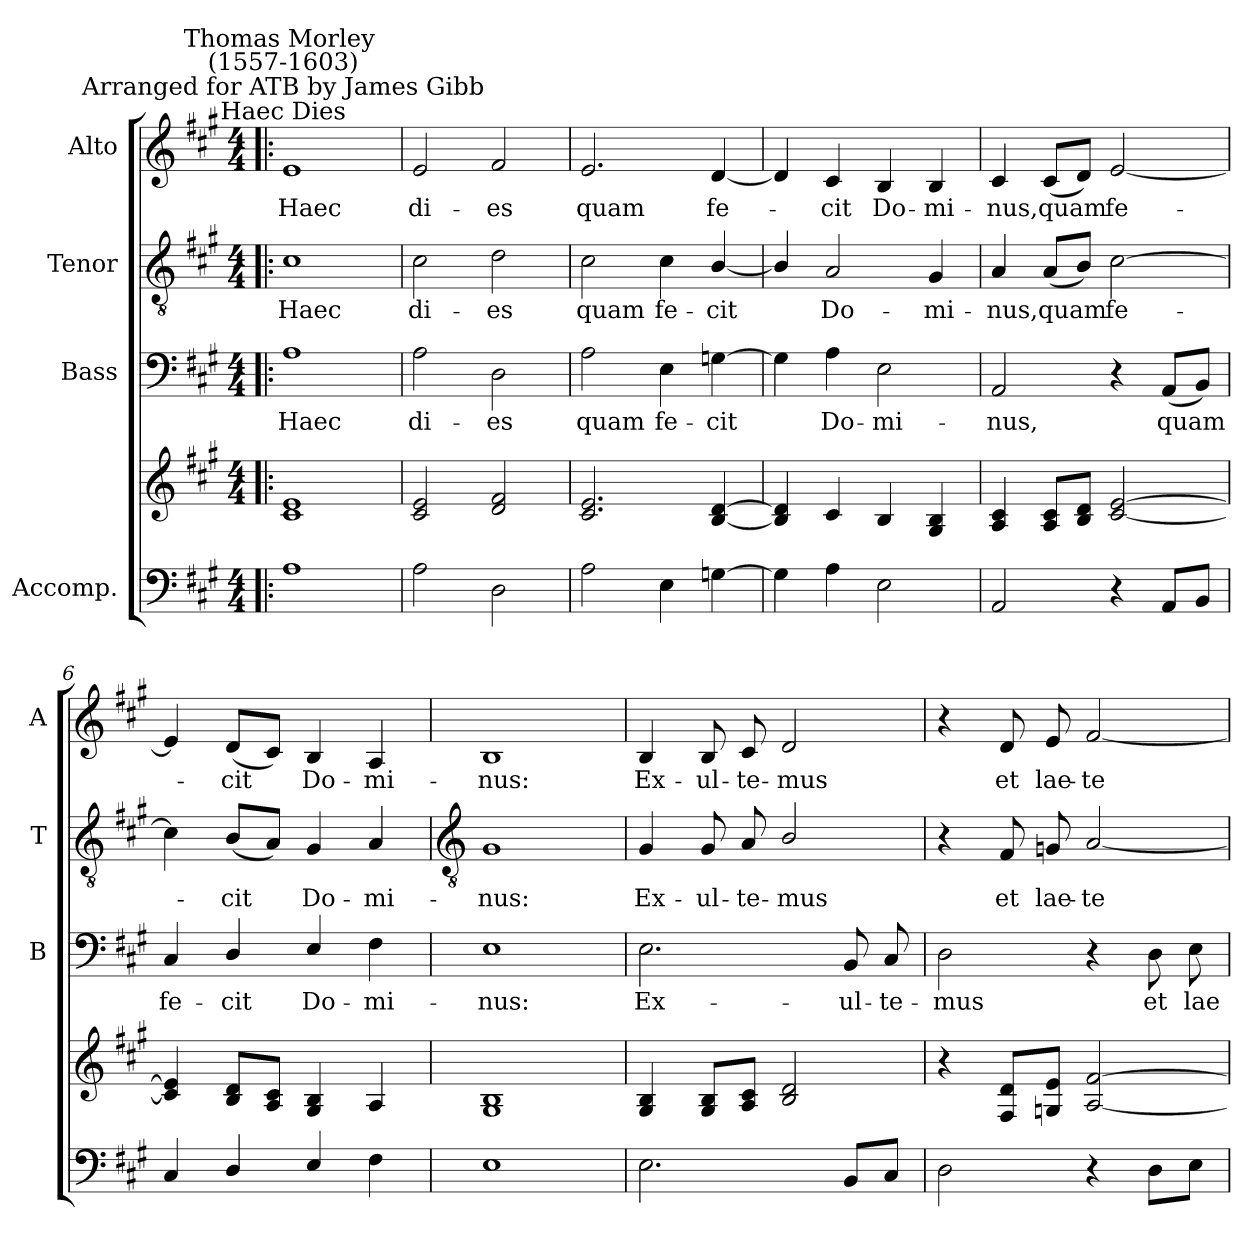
**kern	**kern	**kern	**text	**kern	**text	**kern	**text
*part4	*part4	*part3	*part3	*part2	*part2	*part1	*part1
*staff5	*staff4	*staff3	*staff3	*staff2	*staff2	*staff1	*staff1
*I"Accomp.	*	*I"Bass	*	*I"Tenor	*	*I"Alto	*
*	*	*I'B	*	*I'T	*	*I'A	*
*clefF4	*clefG2	*clefF4	*	*clefGv2	*	*clefG2	*
*k[f#c#g#]	*k[f#c#g#]	*k[f#c#g#]	*	*k[f#c#g#]	*	*k[f#c#g#]	*
*A:	*A:	*A:	*	*A:	*	*A:	*
*M4/4	*M4/4	*M4/4	*	*M4/4	*	*M4/4	*
=1!|:	=1!|:	=1!|:	=1!|:	=1!|:	=1!|:	=1!|:	=1!|:
!	!	!	!	!	!	!LO:TX:a:cj:t=Haec Dies	!
!	!	!	!	!	!	!LO:TX:a:cj:t=Arranged for ATB by James Gibb	!
!	!	!	!	!	!	!LO:TX:a:cj:t=Thomas Morley \n(1557-1603)	!
!	!	!	!LO:LY:b	!	!LO:LY:b	!	!LO:LY:b
1A	1c# 1e	1A	Haec	1c#	Haec	1e	Haec
=2	=2	=2	=2	=2	=2	=2	=2
!	!	!	!LO:LY:b	!	!LO:LY:b	!	!LO:LY:b
2A	2c# 2e	2A	di-	2c#	di-	2e	di-
!	!	!	!LO:LY:b	!	!LO:LY:b	!	!LO:LY:b
2D	2d 2f#	2D	-es	2d	-es	2f#	-es
=3	=3	=3	=3	=3	=3	=3	=3
!	!	!	!LO:LY:b	!	!LO:LY:b	!	!LO:LY:b
2A	2.c# 2.e	2A	quam	2c#	quam	2.e	quam
!	!	!	!LO:LY:b	!	!LO:LY:b	!	!
4E	.	4E	fe-	4c#	fe-	.	.
!	!	!	!LO:LY:b	!	!LO:LY:b	!	!LO:LY:b
[4Gn	[4B [4d	[4Gn	-cit	[4B/	-cit	[4d	fe-
=4	=4	=4	=4	=4	=4	=4	=4
4G]	4B] 4d]	4G]	.	4B/]	.	4d]	.
!	!	!	!LO:LY:b	!	!LO:LY:b	!	!LO:LY:b
4A	4c#	4A	Do-	2A	Do-	4c#	cit
!	!	!	!LO:LY:b	!	!	!	!LO:LY:b
2E	4B	2E	-mi-	.	.	4B	Do-
!	!	!	!	!	!LO:LY:b	!	!LO:LY:b
.	4G# 4B	.	.	4G#	-mi-	4B	-mi-
=5	=5	=5	=5	=5	=5	=5	=5
!	!	!	!LO:LY:b	!	!LO:LY:b	!	!LO:LY:b
2AA	4A 4c#	2AA	-nus,	4A	-nus,	4c#	-nus,
!	!	!	!	!	!LO:LY:b	!	!LO:LY:b
.	8A 8c#L	.	.	(<8AL	quam	(<8c#L	quam
.	8B 8dJ	.	.	8BJ)	.	8dJ)	.
!	!	!	!	!	!LO:LY:b	!	!LO:LY:b
4r	[2c# [2e	4r	.	[2c#	fe-	[2e	fe-
!	!	!	!LO:LY:b	!	!	!	!
8AAL	.	(<8AAL	quam	.	.	.	.
8BBJ	.	8BBJ)	.	.	.	.	.
=6	=6	=6	=6	=6	=6	=6	=6
!	!	!	!LO:LY:b	!	!	!	!
4C#	4c#] 4e]	4C#	fe-	4c#]	.	4e]	.
!	!	!	!LO:LY:b	!	!LO:LY:b	!	!LO:LY:b
4D/	8B 8dL	4D/	-cit	(<8BL	cit	(<8dL	cit
.	8A 8c#J	.	.	8AJ)	.	8c#J)	.
!	!	!	!LO:LY:b	!	!LO:LY:b	!	!LO:LY:b
4E/	4G# 4B	4E/	Do-	4G#	Do-	4B	Do-
!	!	!	!LO:LY:b	!	!LO:LY:b	!	!LO:LY:b
4F#	4A	4F#	-mi-	4A	-mi-	4A	-mi-
!!LO:LB:g=z
=7	=7	=7	=7	=7	=7	=7	=7
*	*	*	*	*clefGv2	*	*	*
!	!	!	!LO:LY:b	!	!LO:LY:b	!	!LO:LY:b
1E	1G# 1B	1E	-nus:	1G#	-nus:	1B	-nus:
=8	=8	=8	=8	=8	=8	=8	=8
!	!	!	!LO:LY:b	!	!LO:LY:b	!	!LO:LY:b
2.E	4G# 4B	2.E	Ex-	4G#	Ex-	4B	Ex-
!	!	!	!	!	!LO:LY:b	!	!LO:LY:b
.	8G# 8BL	.	.	8G#	-ul-	8B	-ul-
!	!	!	!	!	!LO:LY:b	!	!LO:LY:b
.	8A 8c#J	.	.	8A	-te-	8c#	-te-
!	!	!	!	!	!LO:LY:b	!	!LO:LY:b
.	2B 2d	.	.	2B/	-mus	2d	-mus
!	!	!	!LO:LY:b	!	!	!	!
8BBL	.	8BB	-ul-	.	.	.	.
!	!	!	!LO:LY:b	!	!	!	!
8C#J	.	8C#	-te-	.	.	.	.
=9	=9	=9	=9	=9	=9	=9	=9
!	!	!	!LO:LY:b	!	!	!	!
2D	4r	2D	-mus	4r	.	4r	.
!	!	!	!	!	!LO:LY:b	!	!LO:LY:b
.	8F# 8dL	.	.	8F#	et	8d	et
!	!	!	!	!	!LO:LY:b	!	!LO:LY:b
.	8Gn 8eJ	.	.	8Gn	lae-	8e	lae-
!	!	!	!	!	!LO:LY:b	!	!LO:LY:b
4r	[2A [2f#	4r	.	[2A	-te-	[2f#	-te-
!	!	!	!LO:LY:b	!	!	!	!
8DL	.	8D	et	.	.	.	.
!	!	!	!LO:LY:b	!	!	!	!
8EJ	.	8E	lae-	.	.	.	.
=	=	=	=	=	=	=	=
*-	*-	*-	*-	*-	*-	*-	*-
